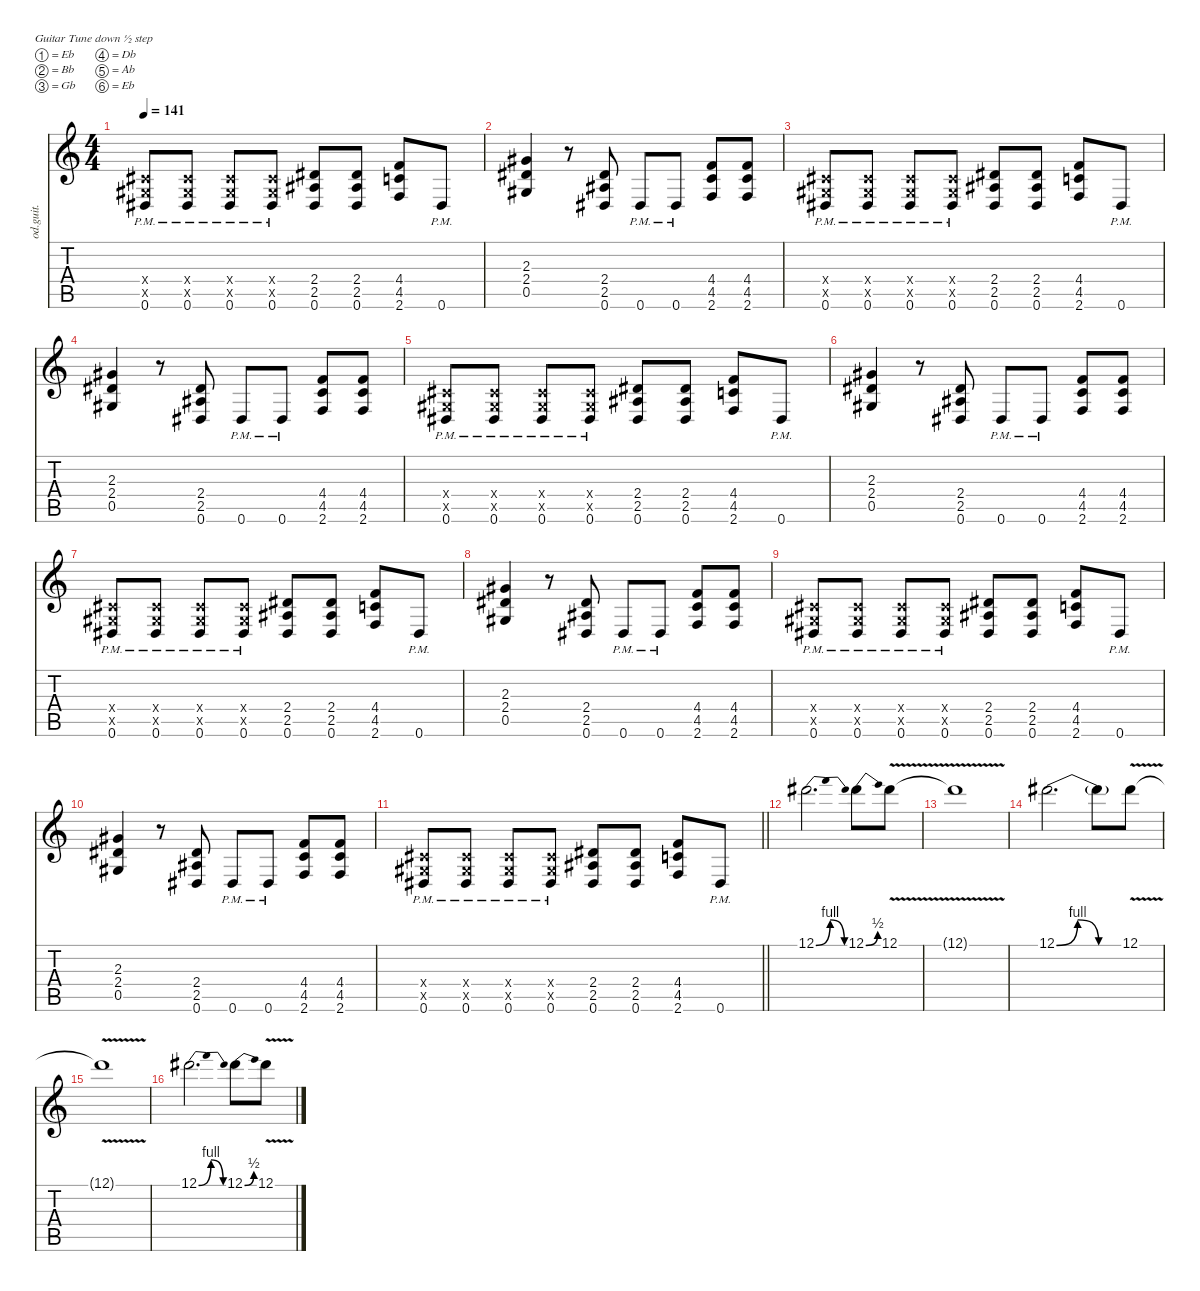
\defaultSystemsLayout 4
\hideDynamics
\bracketExtendMode nobrackets
\otherSystemsTrackNameOrientation horizontal
\track ("Guitar" "od.guit.") {instrument overdrivenguitar}
\staff {score tabs}
\tuning (Eb4 Bb3 Gb3 Db3 Ab2 Eb2)
\ts (4 4)
\tempo 141
\clef g2
\ks c
(0.4{x acc #} 0.5{x acc #} 0.6{pm acc #}).8{dy f beam Up} (0.4{x acc #} 0.5{x acc #} 0.6{pm acc #}).8{beam Up} (0.4{x acc #} 0.5{x acc #} 0.6{pm acc #}).8{beam Up} (0.4{x acc #} 0.5{x acc #} 0.6{pm acc #}).8{beam Up} (2.4{acc #} 2.5{acc #} 0.6{acc #}).8{beam Up} (2.4{acc #} 2.5{acc #} 0.6{acc #}).8{beam Up} (4.4 4.5 2.6).8{beam Up} 0.6{pm acc #}.8{beam Up} |
(2.3{acc #} 2.4{acc #} 0.5{acc #}).4{beam Up} r.8{beam Up} (2.4{acc #} 2.5{acc #} 0.6{acc #}).8{beam Up} 0.6{pm acc #}.8{beam Up} 0.6{pm acc #}.8{beam Up} (4.4 4.5 2.6).8{beam Up} (4.4 4.5 2.6).8{beam Up} |
(0.4{x acc #} 0.5{x acc #} 0.6{pm acc #}).8{beam Up} (0.4{x acc #} 0.5{x acc #} 0.6{pm acc #}).8{beam Up} (0.4{x acc #} 0.5{x acc #} 0.6{pm acc #}).8{beam Up} (0.4{x acc #} 0.5{x acc #} 0.6{pm acc #}).8{beam Up} (2.4{acc #} 2.5{acc #} 0.6{acc #}).8{beam Up} (2.4{acc #} 2.5{acc #} 0.6{acc #}).8{beam Up} (4.4 4.5 2.6).8{beam Up} 0.6{pm acc #}.8{beam Up} |
(2.3{acc #} 2.4{acc #} 0.5{acc #}).4{beam Up} r.8{beam Up} (2.4{acc #} 2.5{acc #} 0.6{acc #}).8{beam Up} 0.6{pm acc #}.8{beam Up} 0.6{pm acc #}.8{beam Up} (4.4 4.5 2.6).8{beam Up} (4.4 4.5 2.6).8{beam Up} |
(0.4{x acc #} 0.5{x acc #} 0.6{pm acc #}).8{beam Up} (0.4{x acc #} 0.5{x acc #} 0.6{pm acc #}).8{beam Up} (0.4{x acc #} 0.5{x acc #} 0.6{pm acc #}).8{beam Up} (0.4{x acc #} 0.5{x acc #} 0.6{pm acc #}).8{beam Up} (2.4{acc #} 2.5{acc #} 0.6{acc #}).8{beam Up} (2.4{acc #} 2.5{acc #} 0.6{acc #}).8{beam Up} (4.4 4.5 2.6).8{beam Up} 0.6{pm acc #}.8{beam Up} |
(2.3{acc #} 2.4{acc #} 0.5{acc #}).4{beam Up} r.8{beam Up} (2.4{acc #} 2.5{acc #} 0.6{acc #}).8{beam Up} 0.6{pm acc #}.8{beam Up} 0.6{pm acc #}.8{beam Up} (4.4 4.5 2.6).8{beam Up} (4.4 4.5 2.6).8{beam Up} |
(0.4{x acc #} 0.5{x acc #} 0.6{pm acc #}).8{beam Up} (0.4{x acc #} 0.5{x acc #} 0.6{pm acc #}).8{beam Up} (0.4{x acc #} 0.5{x acc #} 0.6{pm acc #}).8{beam Up} (0.4{x acc #} 0.5{x acc #} 0.6{pm acc #}).8{beam Up} (2.4{acc #} 2.5{acc #} 0.6{acc #}).8{beam Up} (2.4{acc #} 2.5{acc #} 0.6{acc #}).8{beam Up} (4.4 4.5 2.6).8{beam Up} 0.6{pm acc #}.8{beam Up} |
(2.3{acc #} 2.4{acc #} 0.5{acc #}).4{beam Up} r.8{beam Up} (2.4{acc #} 2.5{acc #} 0.6{acc #}).8{beam Up} 0.6{pm acc #}.8{beam Up} 0.6{pm acc #}.8{beam Up} (4.4 4.5 2.6).8{beam Up} (4.4 4.5 2.6).8{beam Up} |
(0.4{x acc #} 0.5{x acc #} 0.6{pm acc #}).8{beam Up} (0.4{x acc #} 0.5{x acc #} 0.6{pm acc #}).8{beam Up} (0.4{x acc #} 0.5{x acc #} 0.6{pm acc #}).8{beam Up} (0.4{x acc #} 0.5{x acc #} 0.6{pm acc #}).8{beam Up} (2.4{acc #} 2.5{acc #} 0.6{acc #}).8{beam Up} (2.4{acc #} 2.5{acc #} 0.6{acc #}).8{beam Up} (4.4 4.5 2.6).8{beam Up} 0.6{pm acc #}.8{beam Up} |
(2.3{acc #} 2.4{acc #} 0.5{acc #}).4{beam Up} r.8{beam Up} (2.4{acc #} 2.5{acc #} 0.6{acc #}).8{beam Up} 0.6{pm acc #}.8{beam Up} 0.6{pm acc #}.8{beam Up} (4.4 4.5 2.6).8{beam Up} (4.4 4.5 2.6).8{beam Up} |
\barLineRight lightlight
(0.4{x acc #} 0.5{x acc #} 0.6{pm acc #}).8{beam Up} (0.4{x acc #} 0.5{x acc #} 0.6{pm acc #}).8{beam Up} (0.4{x acc #} 0.5{x acc #} 0.6{pm acc #}).8{beam Up} (0.4{x acc #} 0.5{x acc #} 0.6{pm acc #}).8{beam Up} (2.4{acc #} 2.5{acc #} 0.6{acc #}).8{beam Up} (2.4{acc #} 2.5{acc #} 0.6{acc #}).8{beam Up} (4.4 4.5 2.6).8{beam Up} 0.6{pm acc #}.8{beam Up} |
12.1{be (bendrelease 0 0 15 4 30 4 45 0) acc #}.2{d dy fff beam Down} 12.1{be (bend 0 0 30 2) acc #}.8{beam Down} 12.1{v acc #}.8{beam Down} |
12.1{v t acc #}.1{dy f beam Down} |
12.1{be (bendrelease 0 0 30 4 30 4 60 0) acc #}.2{d dy fff beam Down} 12.1{be (hold 0 0 60 0) t acc #}.8{dy f beam Down} 12.1{v acc #}.8{dy fff beam Down} |
12.1{v t acc #}.1{dy f beam Down} |
12.1{be (bendrelease 0 0 15 4 30 4 45 0) acc #}.2{d dy fff beam Down} 12.1{be (bend 0 0 30 2) acc #}.8{beam Down} 12.1{v acc #}.8{beam Down}
